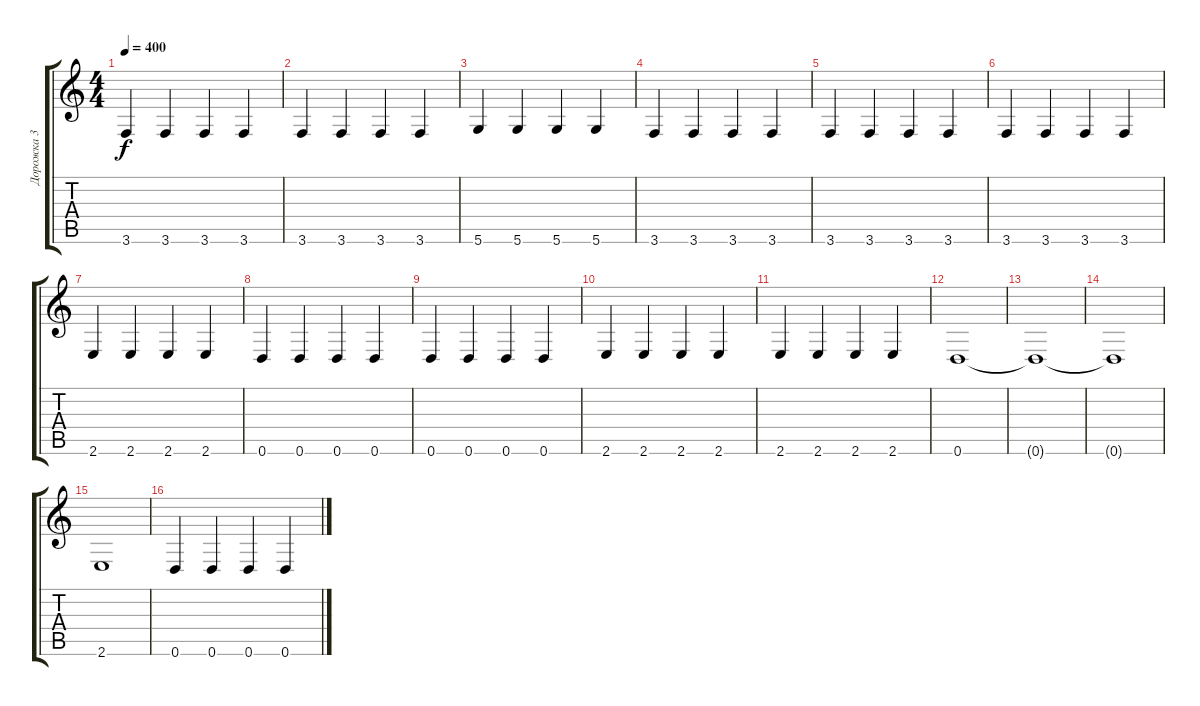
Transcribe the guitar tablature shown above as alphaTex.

\track ("Дорожка 3" "Дорожка 3") {instrument electricbassfinger}
\staff {score tabs}
\tuning (D4 A3 F3 C3 G2 D2) {hide}
\ts (4 4)
\tempo 400
\clef g2
\ks c
3.6.4{dy f} 3.6.4 3.6.4 3.6.4 |
3.6.4 3.6.4 3.6.4 3.6.4 |
5.6.4 5.6.4 5.6.4 5.6.4 |
3.6.4 3.6.4 3.6.4 3.6.4 |
3.6.4 3.6.4 3.6.4 3.6.4 |
3.6.4 3.6.4 3.6.4 3.6.4 |
2.6.4 2.6.4 2.6.4 2.6.4 |
0.6.4 0.6.4 0.6.4 0.6.4 |
0.6.4 0.6.4 0.6.4 0.6.4 |
2.6.4 2.6.4 2.6.4 2.6.4 |
2.6.4 2.6.4 2.6.4 2.6.4 |
0.6.1 |
0.6{t}.1 |
0.6{t}.1 |
2.6.1 |
0.6.4 0.6.4 0.6.4 0.6.4
